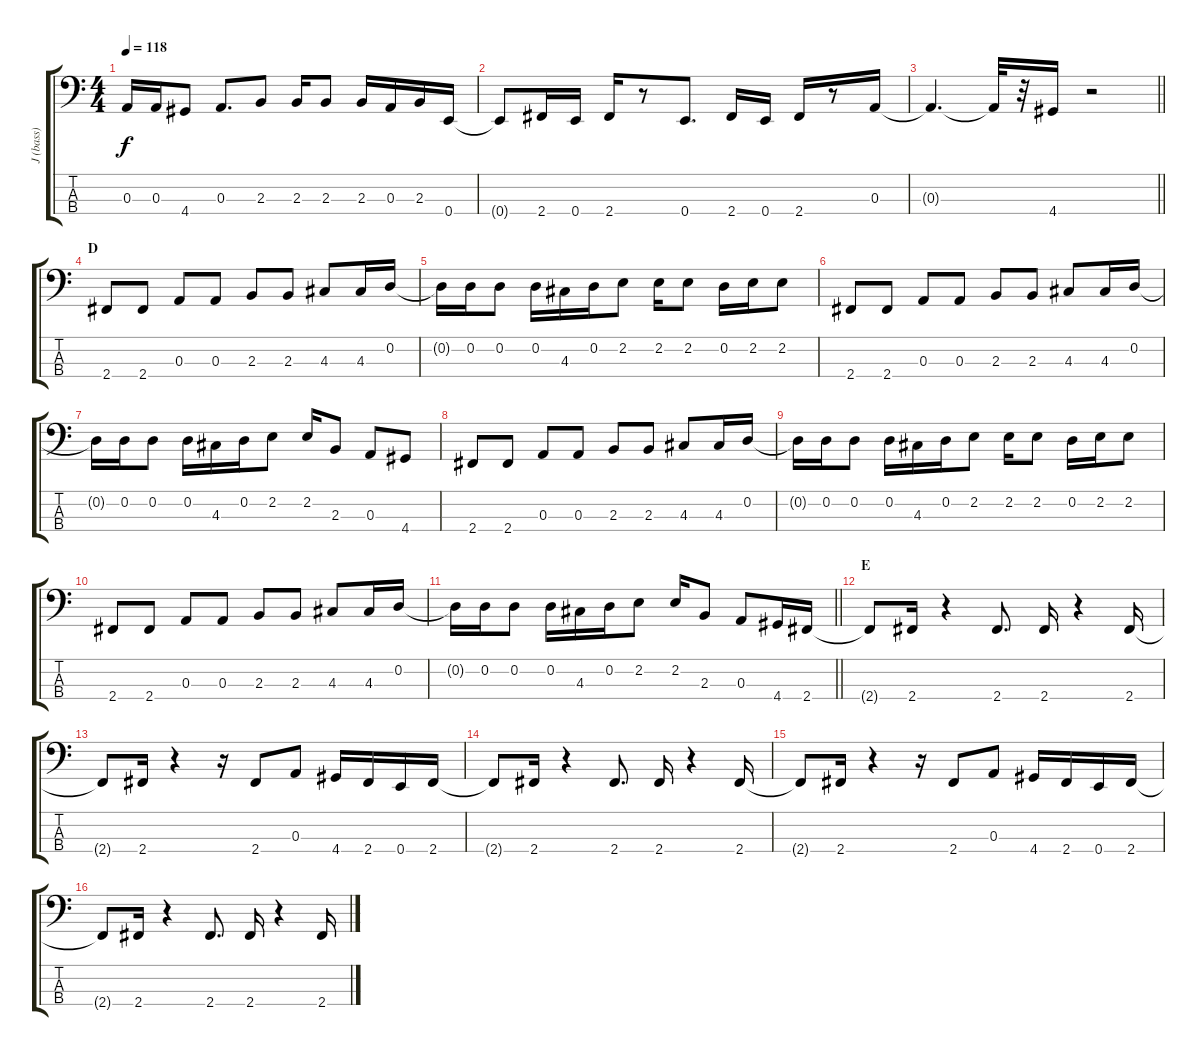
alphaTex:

\track ("J (bass)" "J (bass)") {instrument electricbasspick}
\staff {score tabs}
\tuning (G2 D2 A1 E1) {hide}
\ts (4 4)
\tempo 118
\clef f4
\ks c
0.3{t}.16{dy f} 0.3.16 4.4.8 0.3.8{d} 2.3.8 2.3.16 2.3.8 2.3.16 0.3.16 2.3.16 0.4.16 |
0.4{t}.8 2.4.16 0.4.16 2.4.16 r.8 0.4.8{d} 2.4.16 0.4.16 2.4.16 r.8 0.3.16 |
\barLineRight lightlight
0.3{t}.4{d} 0.3{t}.32 r.32 4.4.16 r.2 |
\section ("" "D")
2.4.8 2.4.8 0.3.8 0.3.8 2.3.8 2.3.8 4.3.8 4.3.16 0.2.16 |
0.2{t}.16 0.2.16 0.2.8 0.2.16 4.3.16 0.2.16 2.2.8 2.2.16 2.2.8 0.2.16 2.2.16 2.2.8 |
2.4.8 2.4.8 0.3.8 0.3.8 2.3.8 2.3.8 4.3.8 4.3.16 0.2.16 |
0.2{t}.16 0.2.16 0.2.8 0.2.16 4.3.16 0.2.16 2.2.8 2.2.16 2.3.8 0.3.8 4.4.8 |
2.4.8 2.4.8 0.3.8 0.3.8 2.3.8 2.3.8 4.3.8 4.3.16 0.2.16 |
0.2{t}.16 0.2.16 0.2.8 0.2.16 4.3.16 0.2.16 2.2.8 2.2.16 2.2.8 0.2.16 2.2.16 2.2.8 |
2.4.8 2.4.8 0.3.8 0.3.8 2.3.8 2.3.8 4.3.8 4.3.16 0.2.16 |
\barLineRight lightlight
0.2{t}.16 0.2.16 0.2.8 0.2.16 4.3.16 0.2.16 2.2.8 2.2.16 2.3.8 0.3.8 4.4.16 2.4.16 |
\section ("" "E")
2.4{t}.8 2.4.16 r.4 2.4.8{d} 2.4.16 r.4 2.4.16 |
2.4{t}.8 2.4.16 r.4 r.16 2.4.8 0.3.8 4.4.16 2.4.16 0.4.16 2.4.16 |
2.4{t}.8 2.4.16 r.4 2.4.8{d} 2.4.16 r.4 2.4.16 |
2.4{t}.8 2.4.16 r.4 r.16 2.4.8 0.3.8 4.4.16 2.4.16 0.4.16 2.4.16 |
2.4{t}.8 2.4.16 r.4 2.4.8{d} 2.4.16 r.4 2.4.16
